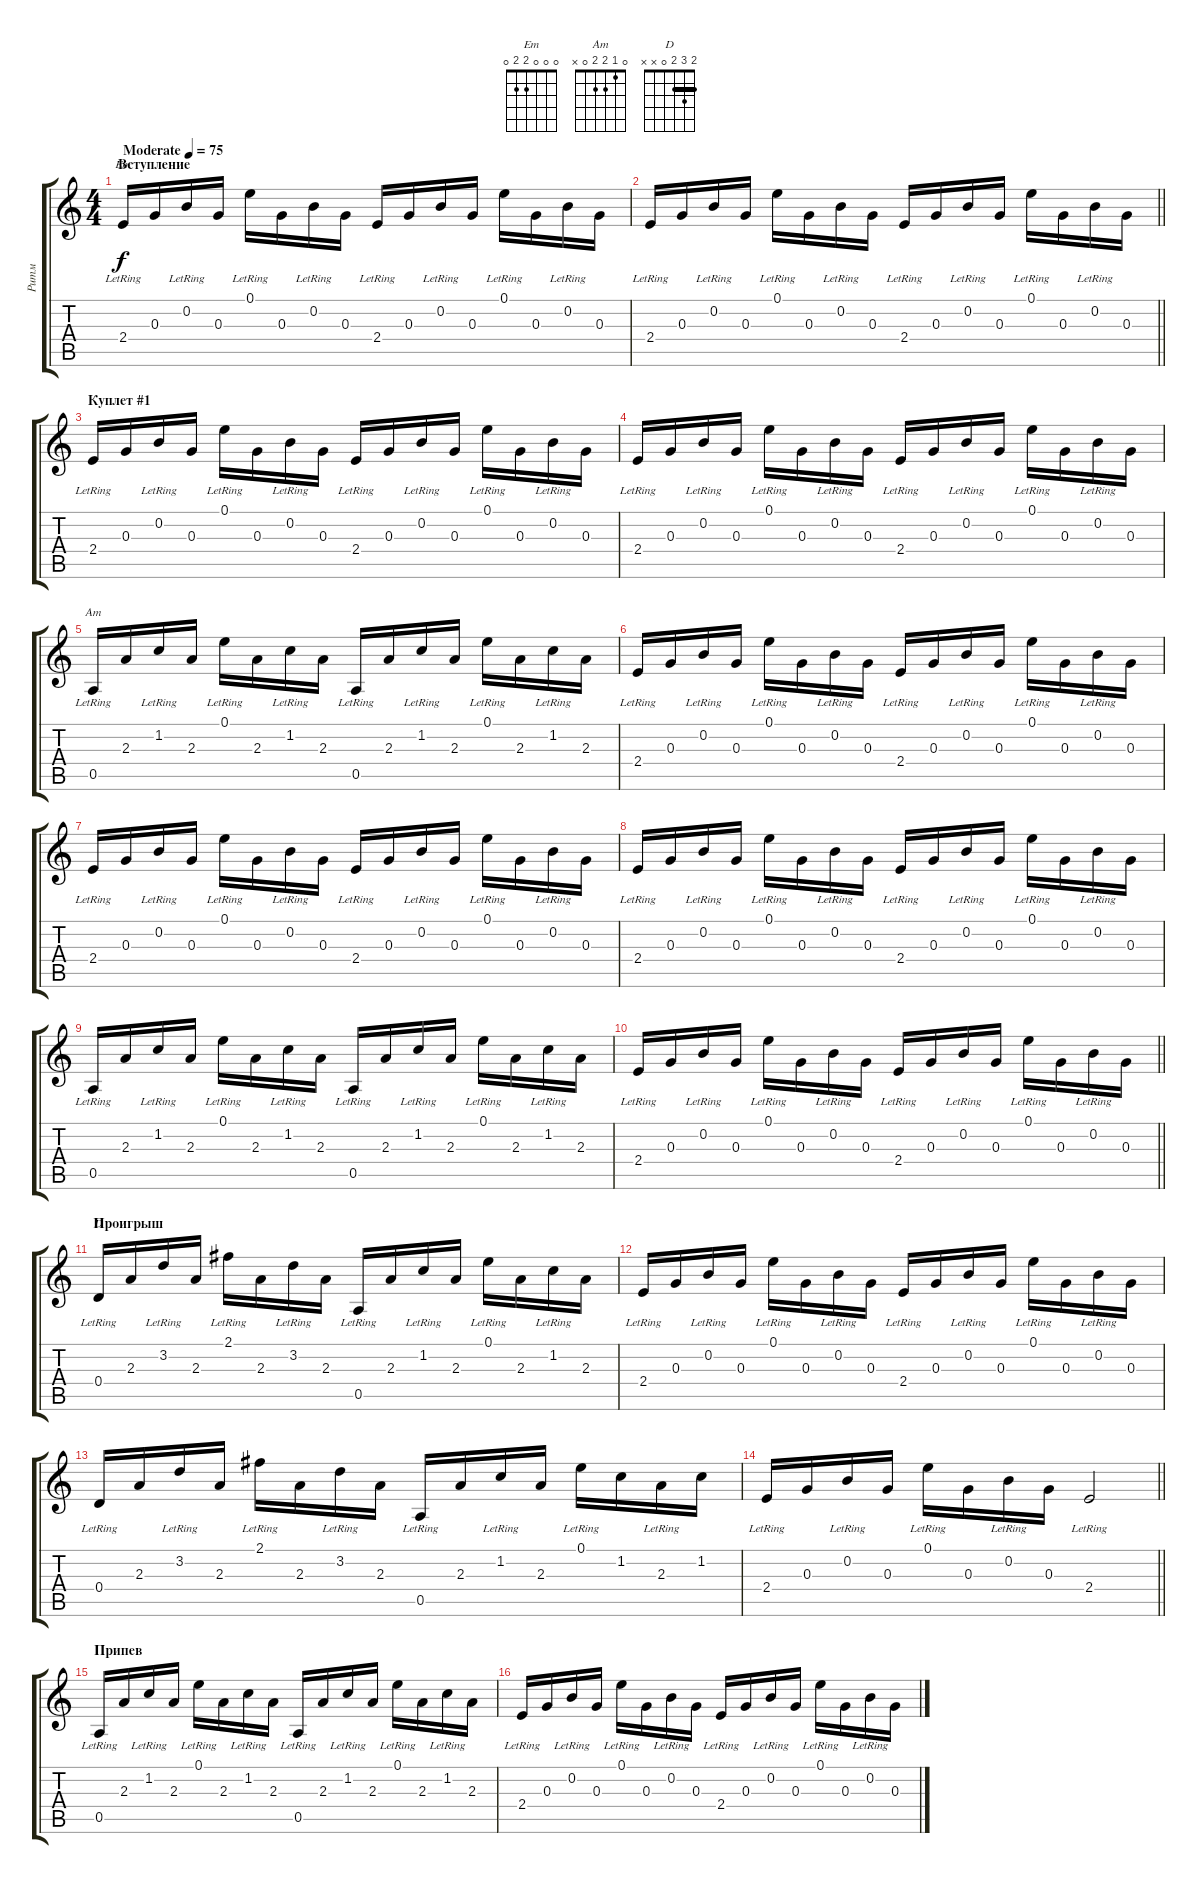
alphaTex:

\track ("Ритм" "Ритм") {instrument acousticguitarsteel}
\staff {score tabs}
\tuning (E4 B3 G3 D3 A2 E2) {hide}
\chord ("Em" 0 0 0 2 2 0)
\chord ("Am" 0 1 2 2 0 x)
\chord ("D" 2 3 2 0 x x) {barre 2}
\ts (4 4)
\section ("" "Вступление")
\tempo (75 "Moderate")
\clef g2
\ks c
2.4{lr}.16{ch "Em" dy f instrument acousticguitarsteel} 0.3.16 0.2{lr}.16 0.3.16 0.1{lr}.16 0.3.16 0.2{lr}.16 0.3.16 2.4{lr}.16 0.3.16 0.2{lr}.16 0.3.16 0.1{lr}.16 0.3.16 0.2{lr}.16 0.3.16 |
\barLineRight lightlight
2.4{lr}.16 0.3.16 0.2{lr}.16 0.3.16 0.1{lr}.16 0.3.16 0.2{lr}.16 0.3.16 2.4{lr}.16 0.3.16 0.2{lr}.16 0.3.16 0.1{lr}.16 0.3.16 0.2{lr}.16 0.3.16 |
\section ("" "Куплет #1")
2.4{lr}.16 0.3.16 0.2{lr}.16 0.3.16 0.1{lr}.16 0.3.16 0.2{lr}.16 0.3.16 2.4{lr}.16 0.3.16 0.2{lr}.16 0.3.16 0.1{lr}.16 0.3.16 0.2{lr}.16 0.3.16 |
2.4{lr}.16 0.3.16 0.2{lr}.16 0.3.16 0.1{lr}.16 0.3.16 0.2{lr}.16 0.3.16 2.4{lr}.16 0.3.16 0.2{lr}.16 0.3.16 0.1{lr}.16 0.3.16 0.2{lr}.16 0.3.16 |
0.5{lr}.16{ch "Am"} 2.3.16 1.2{lr}.16 2.3.16 0.1{lr}.16 2.3.16 1.2{lr}.16 2.3.16 0.5{lr}.16 2.3.16 1.2{lr}.16 2.3.16 0.1{lr}.16 2.3.16 1.2{lr}.16 2.3.16 |
2.4{lr}.16 0.3.16 0.2{lr}.16 0.3.16 0.1{lr}.16 0.3.16 0.2{lr}.16 0.3.16 2.4{lr}.16 0.3.16 0.2{lr}.16 0.3.16 0.1{lr}.16 0.3.16 0.2{lr}.16 0.3.16 |
2.4{lr}.16 0.3.16 0.2{lr}.16 0.3.16 0.1{lr}.16 0.3.16 0.2{lr}.16 0.3.16 2.4{lr}.16 0.3.16 0.2{lr}.16 0.3.16 0.1{lr}.16 0.3.16 0.2{lr}.16 0.3.16 |
2.4{lr}.16 0.3.16 0.2{lr}.16 0.3.16 0.1{lr}.16 0.3.16 0.2{lr}.16 0.3.16 2.4{lr}.16 0.3.16 0.2{lr}.16 0.3.16 0.1{lr}.16 0.3.16 0.2{lr}.16 0.3.16 |
0.5{lr}.16 2.3.16 1.2{lr}.16 2.3.16 0.1{lr}.16 2.3.16 1.2{lr}.16 2.3.16 0.5{lr}.16 2.3.16 1.2{lr}.16 2.3.16 0.1{lr}.16 2.3.16 1.2{lr}.16 2.3.16 |
\barLineRight lightlight
2.4{lr}.16 0.3.16 0.2{lr}.16 0.3.16 0.1{lr}.16 0.3.16 0.2{lr}.16 0.3.16 2.4{lr}.16 0.3.16 0.2{lr}.16 0.3.16 0.1{lr}.16 0.3.16 0.2{lr}.16 0.3.16 |
\section ("" "Проигрыш")
0.4{lr}.16{ch "D"} 2.3.16 3.2{lr}.16 2.3.16 2.1{lr}.16 2.3.16 3.2{lr}.16 2.3.16 0.5{lr}.16 2.3.16 1.2{lr}.16 2.3.16 0.1{lr}.16 2.3.16 1.2{lr}.16 2.3.16 |
2.4{lr}.16 0.3.16 0.2{lr}.16 0.3.16 0.1{lr}.16 0.3.16 0.2{lr}.16 0.3.16 2.4{lr}.16 0.3.16 0.2{lr}.16 0.3.16 0.1{lr}.16 0.3.16 0.2{lr}.16 0.3.16 |
0.4{lr}.16 2.3.16 3.2{lr}.16 2.3.16 2.1{lr}.16 2.3.16 3.2{lr}.16 2.3.16 0.5{lr}.16 2.3.16 1.2{lr}.16 2.3.16 0.1{lr}.16 1.2.16 2.3{lr}.16 1.2.16 |
\barLineRight lightlight
2.4{lr}.16 0.3.16 0.2{lr}.16 0.3.16 0.1{lr}.16 0.3.16 0.2{lr}.16 0.3.16 2.4{lr}.2 |
\section ("" "Припев")
0.5{lr}.16 2.3.16 1.2{lr}.16 2.3.16 0.1{lr}.16 2.3.16 1.2{lr}.16 2.3.16 0.5{lr}.16 2.3.16 1.2{lr}.16 2.3.16 0.1{lr}.16 2.3.16 1.2{lr}.16 2.3.16 |
2.4{lr}.16 0.3.16 0.2{lr}.16 0.3.16 0.1{lr}.16 0.3.16 0.2{lr}.16 0.3.16 2.4{lr}.16 0.3.16 0.2{lr}.16 0.3.16 0.1{lr}.16 0.3.16 0.2{lr}.16 0.3.16
